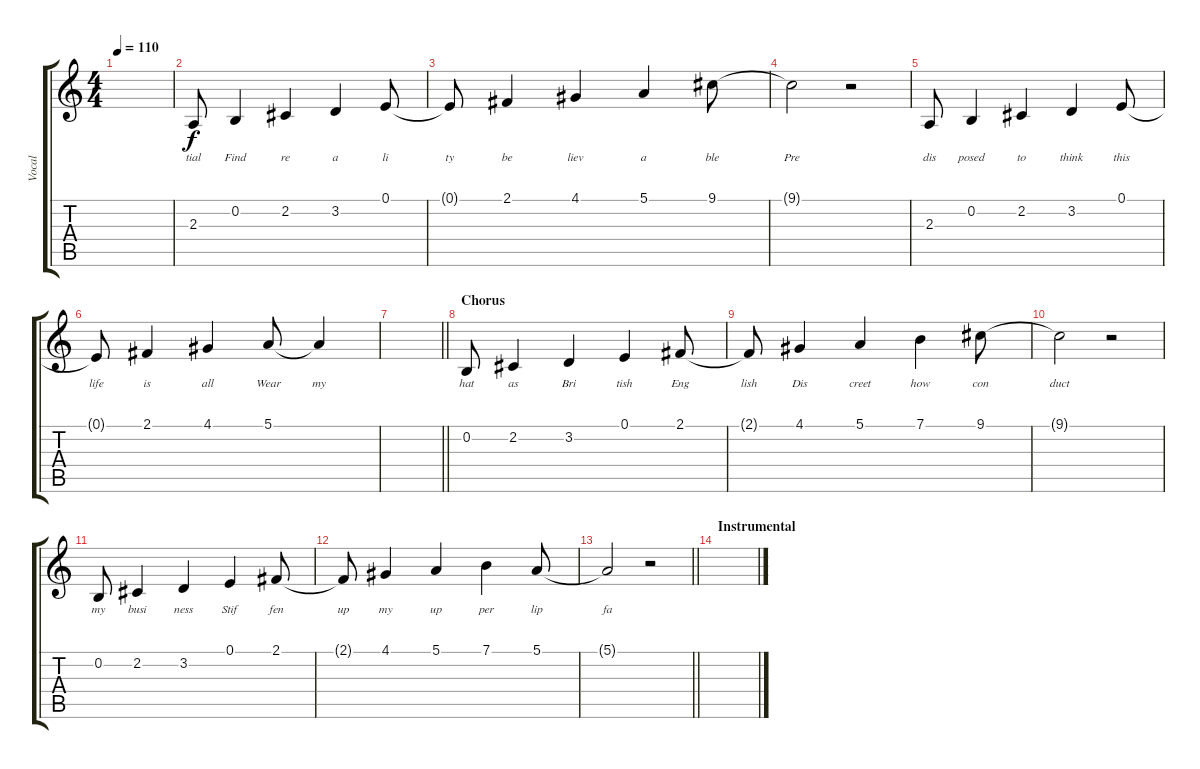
\track ("Vocal" "Vocal") {instrument acousticgrandpiano}
\staff {score tabs}
\tuning (E4 B3 G3 D3 A2 E2) {hide}
\ts (4 4)
\tempo 110
\clef g2
\ks c
|
2.3.8{lyrics (0 "tial") lyrics (1 "") lyrics (2 "") lyrics (3 "") lyrics (4 "")} 0.2.4{lyrics (0 "Find") lyrics (1 "") lyrics (2 "") lyrics (3 "") lyrics (4 "")} 2.2.4{lyrics (0 "re") lyrics (1 "") lyrics (2 "") lyrics (3 "") lyrics (4 "")} 3.2.4{lyrics (0 "a") lyrics (1 "") lyrics (2 "") lyrics (3 "") lyrics (4 "")} 0.1.8{lyrics (0 "li") lyrics (1 "") lyrics (2 "") lyrics (3 "") lyrics (4 "")} |
0.1{t}.8{lyrics (0 "ty") lyrics (1 "") lyrics (2 "") lyrics (3 "") lyrics (4 "")} 2.1.4{lyrics (0 "be") lyrics (1 "") lyrics (2 "") lyrics (3 "") lyrics (4 "")} 4.1.4{lyrics (0 "liev") lyrics (1 "") lyrics (2 "") lyrics (3 "") lyrics (4 "")} 5.1.4{lyrics (0 "a") lyrics (1 "") lyrics (2 "") lyrics (3 "") lyrics (4 "")} 9.1.8{lyrics (0 "ble") lyrics (1 "") lyrics (2 "") lyrics (3 "") lyrics (4 "")} |
9.1{t}.2{lyrics (0 "Pre") lyrics (1 "") lyrics (2 "") lyrics (3 "") lyrics (4 "")} r.2 |
2.3.8{lyrics (0 "dis") lyrics (1 "") lyrics (2 "") lyrics (3 "") lyrics (4 "")} 0.2.4{lyrics (0 "posed") lyrics (1 "") lyrics (2 "") lyrics (3 "") lyrics (4 "")} 2.2.4{lyrics (0 "to") lyrics (1 "") lyrics (2 "") lyrics (3 "") lyrics (4 "")} 3.2.4{lyrics (0 "think") lyrics (1 "") lyrics (2 "") lyrics (3 "") lyrics (4 "")} 0.1.8{lyrics (0 "this") lyrics (1 "") lyrics (2 "") lyrics (3 "") lyrics (4 "")} |
0.1{t}.8{lyrics (0 "life") lyrics (1 "") lyrics (2 "") lyrics (3 "") lyrics (4 "")} 2.1.4{lyrics (0 "is") lyrics (1 "") lyrics (2 "") lyrics (3 "") lyrics (4 "")} 4.1.4{lyrics (0 "all") lyrics (1 "") lyrics (2 "") lyrics (3 "") lyrics (4 "")} 5.1.8{lyrics (0 "Wear") lyrics (1 "") lyrics (2 "") lyrics (3 "") lyrics (4 "")} 5.1{t}.4{lyrics (0 "my") lyrics (1 "") lyrics (2 "") lyrics (3 "") lyrics (4 "")} |
\barLineRight lightlight
|
\section ("" "Chorus")
0.2.8{lyrics (0 "hat") lyrics (1 "") lyrics (2 "") lyrics (3 "") lyrics (4 "")} 2.2.4{lyrics (0 "as") lyrics (1 "") lyrics (2 "") lyrics (3 "") lyrics (4 "")} 3.2.4{lyrics (0 "Bri") lyrics (1 "") lyrics (2 "") lyrics (3 "") lyrics (4 "")} 0.1.4{lyrics (0 "tish") lyrics (1 "") lyrics (2 "") lyrics (3 "") lyrics (4 "")} 2.1.8{lyrics (0 "Eng") lyrics (1 "") lyrics (2 "") lyrics (3 "") lyrics (4 "")} |
2.1{t}.8{lyrics (0 "lish") lyrics (1 "") lyrics (2 "") lyrics (3 "") lyrics (4 "")} 4.1.4{lyrics (0 "Dis") lyrics (1 "") lyrics (2 "") lyrics (3 "") lyrics (4 "")} 5.1.4{lyrics (0 "creet") lyrics (1 "") lyrics (2 "") lyrics (3 "") lyrics (4 "")} 7.1.4{lyrics (0 "how") lyrics (1 "") lyrics (2 "") lyrics (3 "") lyrics (4 "")} 9.1.8{lyrics (0 "con") lyrics (1 "") lyrics (2 "") lyrics (3 "") lyrics (4 "")} |
9.1{t}.2{lyrics (0 "duct") lyrics (1 "") lyrics (2 "") lyrics (3 "") lyrics (4 "")} r.2 |
0.2.8{lyrics (0 "my") lyrics (1 "") lyrics (2 "") lyrics (3 "") lyrics (4 "")} 2.2.4{lyrics (0 "busi") lyrics (1 "") lyrics (2 "") lyrics (3 "") lyrics (4 "")} 3.2.4{lyrics (0 "ness") lyrics (1 "") lyrics (2 "") lyrics (3 "") lyrics (4 "")} 0.1.4{lyrics (0 "Stif") lyrics (1 "") lyrics (2 "") lyrics (3 "") lyrics (4 "")} 2.1.8{lyrics (0 "fen") lyrics (1 "") lyrics (2 "") lyrics (3 "") lyrics (4 "")} |
2.1{t}.8{lyrics (0 "up") lyrics (1 "") lyrics (2 "") lyrics (3 "") lyrics (4 "")} 4.1.4{lyrics (0 "my") lyrics (1 "") lyrics (2 "") lyrics (3 "") lyrics (4 "")} 5.1.4{lyrics (0 "up") lyrics (1 "") lyrics (2 "") lyrics (3 "") lyrics (4 "")} 7.1.4{lyrics (0 "per") lyrics (1 "") lyrics (2 "") lyrics (3 "") lyrics (4 "")} 5.1.8{lyrics (0 "lip") lyrics (1 "") lyrics (2 "") lyrics (3 "") lyrics (4 "")} |
\barLineRight lightlight
5.1{t}.2{lyrics (0 "fa") lyrics (1 "") lyrics (2 "") lyrics (3 "") lyrics (4 "")} r.2 |
\section ("" "Instrumental")
